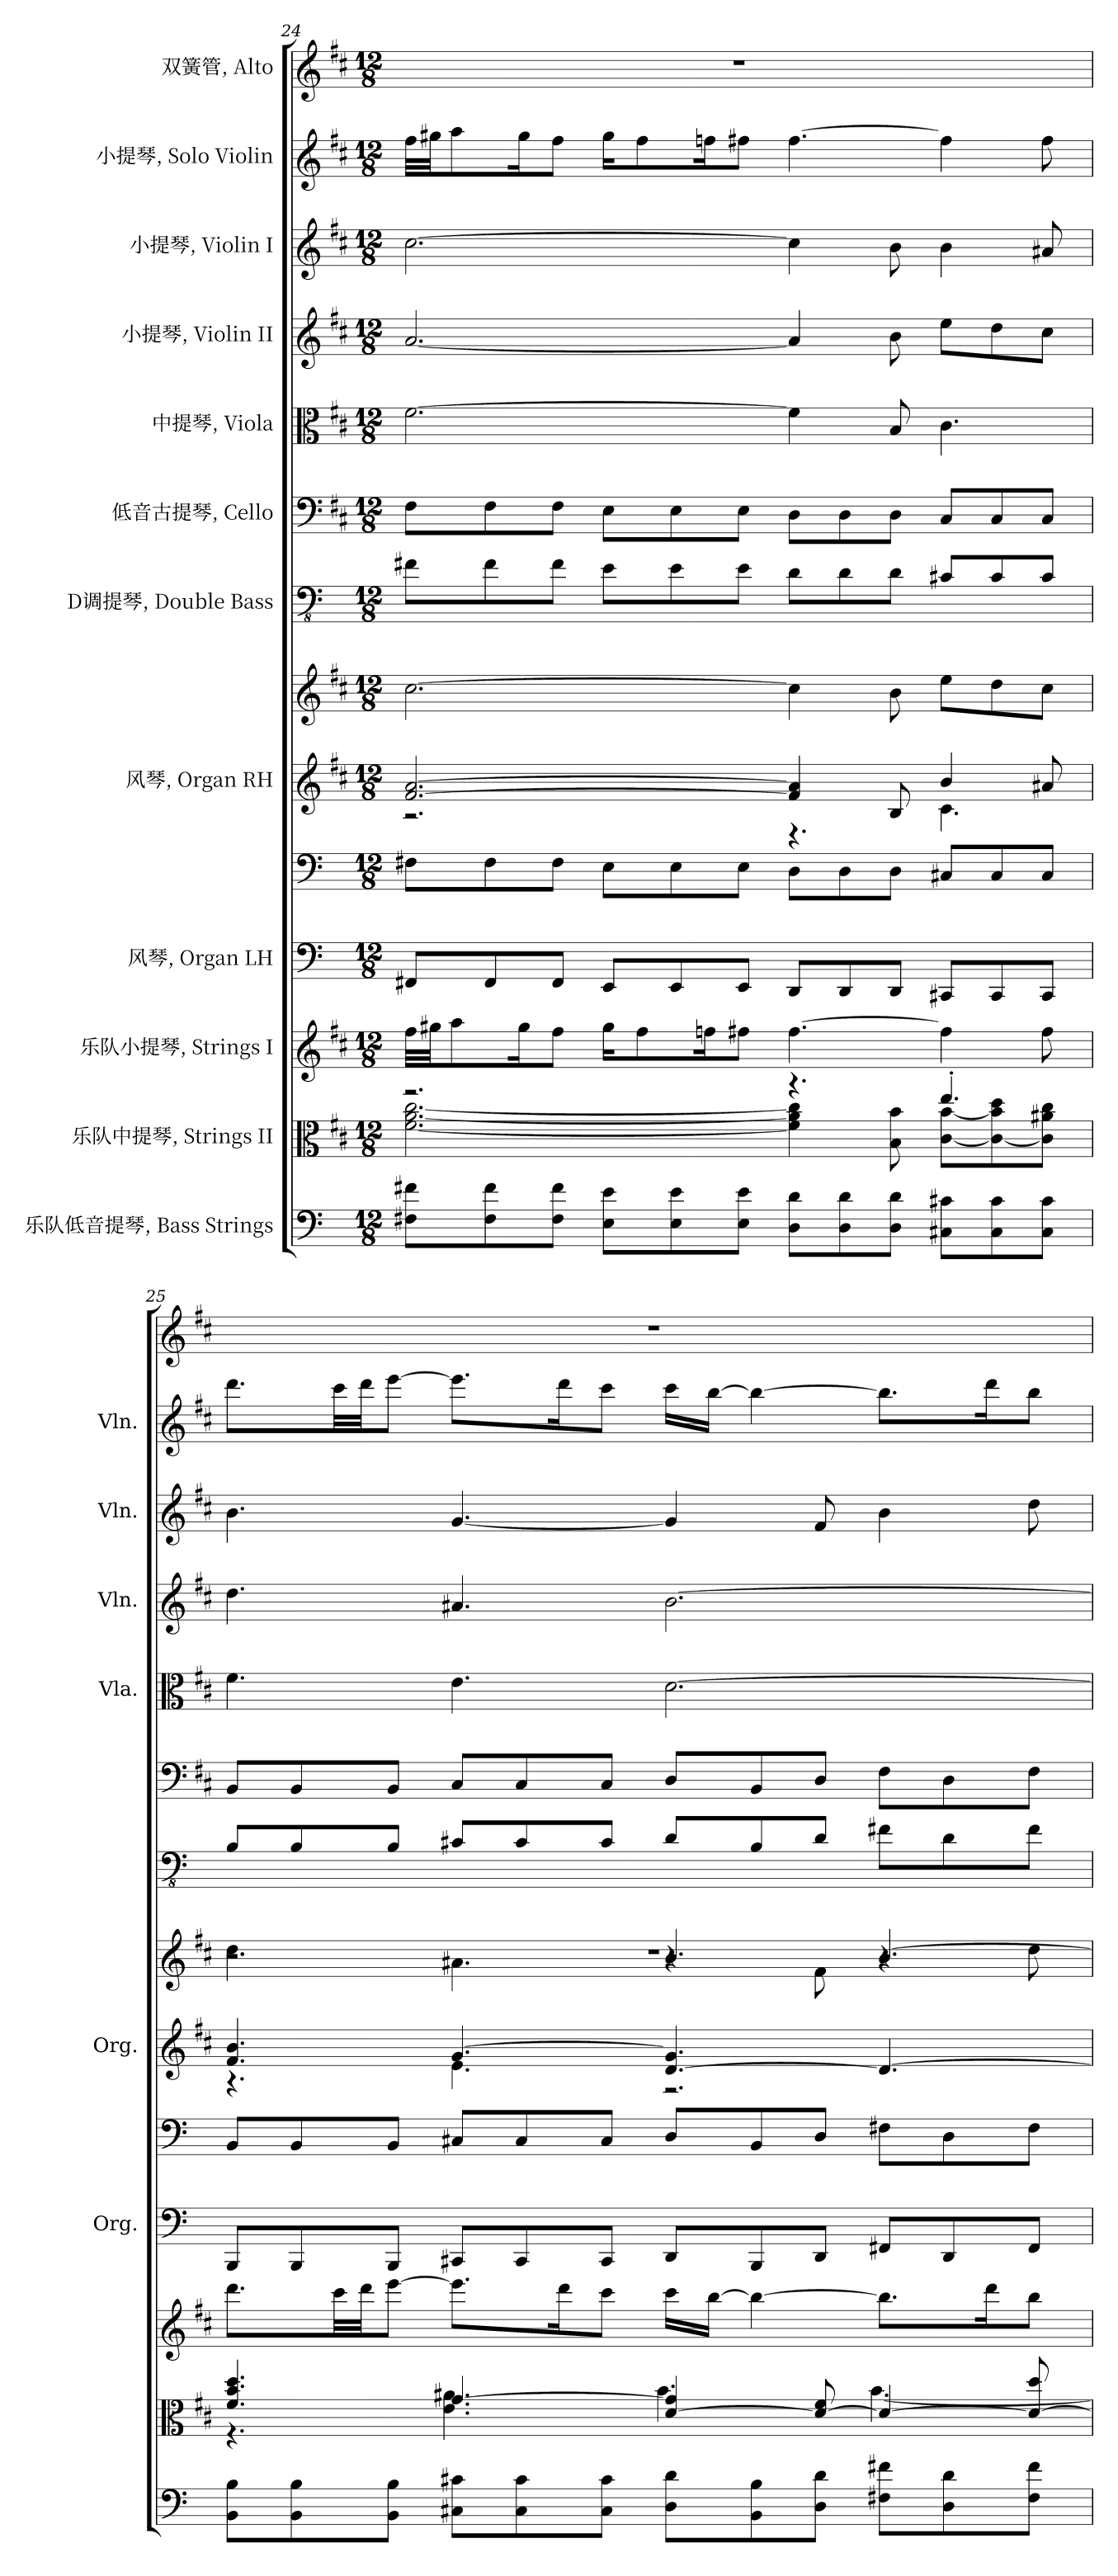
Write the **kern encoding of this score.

**kern	**kern	**kern	**kern	**kern	**kern	**kern	**kern	**kern	**kern	**kern	**kern	**kern	**kern
*part12	*part11	*part10	*part9	*part9	*part8	*part8	*part7	*part6	*part5	*part4	*part3	*part2	*part1
*staff14	*staff13	*staff12	*staff11	*staff10	*staff9	*staff8	*staff7	*staff6	*staff5	*staff4	*staff3	*staff2	*staff1
*I"乐队低音提琴, Bass Strings	*I"乐队中提琴, Strings II	*I"乐队小提琴, Strings I	*I"风琴, Organ LH	*	*I"风琴, Organ RH	*	*I"D调提琴, Double Bass	*I"低音古提琴, Cello	*I"中提琴, Viola	*I"小提琴, Violin II	*I"小提琴, Violin I	*I"小提琴, Solo Violin	*I"双簧管, Alto
*	*	*	*I'Org.	*	*I'Org.	*	*	*	*I'Vla.	*I'Vln.	*I'Vln.	*I'Vln.	*
*clefF4	*clefC3	*clefG2	*clefF4	*clefF4	*clefG2	*clefG2	*clefFv4	*clefF4	*clefC3	*clefG2	*clefG2	*clefG2	*clefG2
*ITrd7c12	*	*	*	*	*	*	*ITrd7c12	*	*	*	*	*	*
*k[]	*k[f#c#]	*k[f#c#]	*k[]	*k[]	*k[f#c#]	*k[f#c#]	*k[]	*k[f#c#]	*k[f#c#]	*k[f#c#]	*k[f#c#]	*k[f#c#]	*k[f#c#]
*M12/8	*M12/8	*M12/8	*M12/8	*M12/8	*M12/8	*M12/8	*M12/8	*M12/8	*M12/8	*M12/8	*M12/8	*M12/8	*M12/8
=24	=24	=24	=24	=24	=24	=24	=24	=24	=24	=24	=24	=24	=24
*	*^	*	*	*	*^	*	*	*	*	*	*	*	*
8FF#X\ 8F#X\L	2.r	[2.f#\ [2.a\ [2.cc#\	32ff#\LLL	8FF#X/L	8F#X\L	[2.f#/ [2.a/	2.r	[2.cc#\	8FF#X\L	8F#\L	[2.f#\	[2.a/	[2.cc#\	32ff#\LLL	1.r
.	.	.	32gg#X\JJ	.	.	.	.	.	.	.	.	.	.	32gg#X\JJ	.
.	.	.	8aa\	.	.	.	.	.	.	.	.	.	.	8aa\	.
8FF#\ 8F#\	.	.	.	8FF#/	8F#\	.	.	.	8FF#\	8F#\	.	.	.	.	.
.	.	.	16gg#\K	.	.	.	.	.	.	.	.	.	.	16gg#\K	.
8FF#\ 8F#\J	.	.	8ff#\J	8FF#/J	8F#\J	.	.	.	8FF#\J	8F#\J	.	.	.	8ff#\J	.
8EE\ 8E\L	.	.	16gg#\KL	8EE/L	8E\L	.	.	.	8EE\L	8E\L	.	.	.	16gg#\KL	.
.	.	.	8ff#\	.	.	.	.	.	.	.	.	.	.	8ff#\	.
8EE\ 8E\	.	.	.	8EE/	8E\	.	.	.	8EE\	8E\	.	.	.	.	.
.	.	.	16ffn\K	.	.	.	.	.	.	.	.	.	.	16ffn\K	.
8EE\ 8E\J	.	.	8ff#X\J	8EE/J	8E\J	.	.	.	8EE\J	8E\J	.	.	.	8ff#X\J	.
8DD\ 8D\L	4.r	4f#\] 4a\] 4cc#\]	[4.ff#\	8DD/L	8D\L	4f#/] 4a/]	4.r	4cc#\]	8DD\L	8D\L	4f#\]	4a/]	4cc#\]	[4.ff#\	.
8DD\ 8D\	.	.	.	8DD/	8D\	.	.	.	8DD\	8D\	.	.	.	.	.
8DD\ 8D\J	.	8B\ 8b\	.	8DD/J	8D\J	8B/	.	8b\	8DD\J	8D\J	8B/	8b\	8b\	.	.
8CC#X\ 8C#X\L	4.ee'/	[8c#\ [8b\L	4ff#\]	8CC#X/L	8C#X/L	4b/	4.c#\	8ee\L	8CC#X/L	8C#/L	4.c#\	8ee\L	4b\	4ff#\]	.
8CC#\ 8C#\	.	8c#\_ 8b\] 8dd\	.	8CC#/	8C#/	.	.	8dd\	8CC#/	8C#/	.	8dd\	.	.	.
8CC#\ 8C#\J	.	8c#\] 8a#X\ 8cc#\J	8ff#\	8CC#/J	8C#/J	8a#X/	.	8cc#\J	8CC#/J	8C#/J	.	8cc#\J	8a#X/	8ff#\	.
!!LO:PB:g=z
=25	=25	=25	=25	=25	=25	=25	=25	=25	=25	=25	=25	=25	=25	=25	=25
*	*	*	*	*	*	*	*	*^	*	*	*	*	*	*	*
*	*	*	*	*	*	*	*	*	*^	*	*	*	*	*	*	*
8BBB\ 8BB\L	4.f#/ 4.b/ 4.dd/	4.r	8.ddd\L	8BBB/L	8BB/L	4.f#/ 4.b/	4.r	1.r	4.dd\	2.r	8BBB/L	8BB/L	4.f#\	4.dd\	4.b\	8.ddd\L	1.r
8BBB\ 8BB\	.	.	.	8BBB/	8BB/	.	.	.	.	.	8BBB/	8BB/	.	.	.	.	.
.	.	.	32ccc#\LL	.	.	.	.	.	.	.	.	.	.	.	.	32ccc#\LL	.
.	.	.	32ddd\JJ	.	.	.	.	.	.	.	.	.	.	.	.	32ddd\JJ	.
8BBB\ 8BB\J	.	.	[8eee\J	8BBB/J	8BB/J	.	.	.	.	.	8BBB/J	8BB/J	.	.	.	[8eee\J	.
8CC#X\ 8C#X\L	[4.g/	4.e\ 4.a#X\	8.eee\L]	8CC#X/L	8C#X/L	[4.g/	4.e\	.	4.a#X\	.	8CC#X/L	8C#/L	4.e\	4.a#X/	[4.g/	8.eee\L]	.
8CC#\ 8C#\	.	.	.	8CC#/	8C#/	.	.	.	.	.	8CC#/	8C#/	.	.	.	.	.
.	.	.	16ddd\K	.	.	.	.	.	.	.	.	.	.	.	.	16ddd\K	.
8CC#\ 8C#\J	.	.	8ccc#\J	8CC#/J	8C#/J	.	.	.	.	.	8CC#/J	8C#/J	.	.	.	8ccc#\J	.
8DD\ 8D\L	[4d/ 4g/]	4.b\	16ccc#\LL	8DD/L	8D/L	[4.d/ 4.g/]	2.r	.	4r	4.b/	8DD/L	8D/L	[2.d\	[2.b\	4g/]	16ccc#\LL	.
.	.	.	[16bb\JJ	.	.	.	.	.	.	.	.	.	.	.	.	[16bb\JJ	.
8BBB\ 8BB\	.	.	4bb\_	8BBB/	8BB/	.	.	.	.	.	8BBB/	8BB/	.	.	.	4bb\_	.
8DD\ 8D\J	8d/_ 8f#/	.	.	8DD/J	8D/J	.	.	.	8f#\	.	8DD/J	8D/J	.	.	8f#/	.	.
8FF#X\ 8F#X\L	4d/_	[4.b\	8.bb\L]	8FF#X/L	8F#X\L	4.d/_	.	.	4r	[4.b/	8FF#X\L	8F#\L	.	.	4b\	8.bb\L]	.
8DD\ 8D\	.	.	.	8DD/	8D\	.	.	.	.	.	8DD\	8D\	.	.	.	.	.
.	.	.	16ddd\K	.	.	.	.	.	.	.	.	.	.	.	.	16ddd\K	.
8FF#\ 8F#\J	8d/_ 8dd/	.	8bb\J	8FF#/J	8F#\J	.	.	.	8dd\	.	8FF#\J	8F#\J	.	.	8dd\	8bb\J	.
*	*	*	*	*	*	*v	*v	*	*	*	*	*	*	*	*	*	*
*	*v	*v	*	*	*	*	*v	*v	*v	*	*	*	*	*	*	*
=	=	=	=	=	=	=	=	=	=	=	=	=	=
*-	*-	*-	*-	*-	*-	*-	*-	*-	*-	*-	*-	*-	*-
